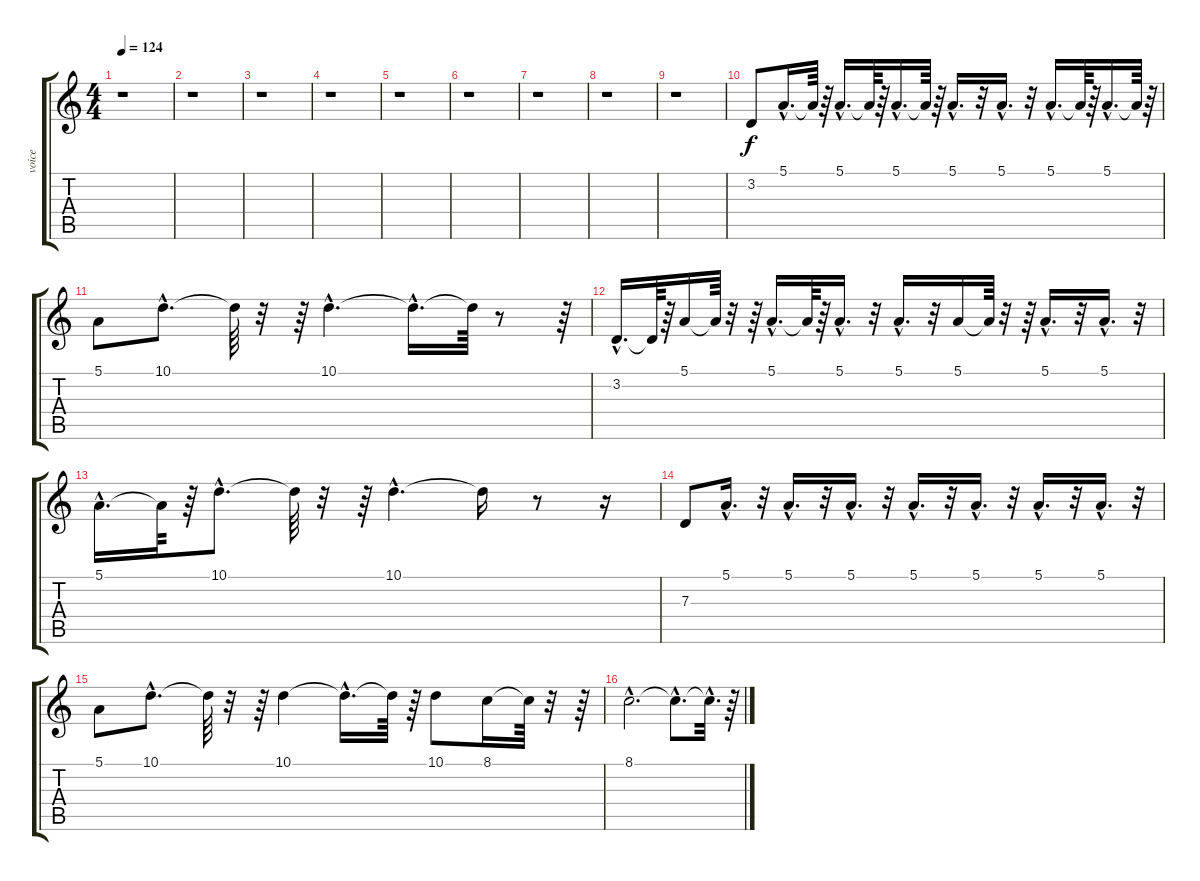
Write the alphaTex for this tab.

\track ("voice" "voice") {instrument flute}
\staff {score tabs}
\tuning (E4 B3 G3 D3 A2 E2) {hide}
\ts (4 4)
\tempo 124
\clef g2
\ks c
r.1{dy f instrument flute} |
r.1 |
r.1 |
r.1 |
r.1 |
r.1 |
r.1 |
r.1 |
r.1 |
3.2.8 5.1{hac}.16{d} 5.1{t}.64 r.64 5.1{hac}.16{d} 5.1{t}.64 r.64 5.1{hac}.16{d} 5.1{t}.64 r.64 5.1{hac}.16{d} r.32 5.1{hac}.16{d} r.32 5.1{hac}.16{d} 5.1{t}.64 r.64 5.1{hac}.16{d} 5.1{t}.64 r.64 |
5.1.8 10.1{hac}.8{d} 10.1{t}.64 r.32 r.64 10.1{hac}.4{d} 10.1{hac t}.16{d} 10.1{t}.64 r.8 r.64 |
3.2{hac}.16{d} 3.2{t}.64 r.64 5.1.16 5.1{t}.64 r.32 r.64 5.1{hac}.16{d} 5.1{t}.64 r.64 5.1{hac}.16{d} r.32 5.1{hac}.16{d} r.32 5.1.16 5.1{t}.64 r.32 r.64 5.1{hac}.16{d} r.32 5.1{hac}.16{d} r.32 |
5.1{hac}.16{d} 5.1{t}.64 r.64 10.1{hac}.8{d} 10.1{t}.64 r.32 r.64 10.1{hac}.4{d} 10.1{t}.16 r.8 r.16 |
7.3.8 5.1{hac}.16{d} r.32 5.1{hac}.16{d} r.32 5.1{hac}.16{d} r.32 5.1{hac}.16{d} r.32 5.1{hac}.16{d} r.32 5.1{hac}.16{d} r.32 5.1{hac}.16{d} r.32 |
5.1.8 10.1{hac}.8{d} 10.1{t}.64 r.32 r.64 10.1.4 10.1{hac t}.16{d} 10.1{t}.64 r.64 10.1.8 8.1.16 8.1{t}.64 r.32 r.64 |
8.1{hac}.2{d} 8.1{hac t}.8{d} 8.1{hac t}.32{d} r.64
